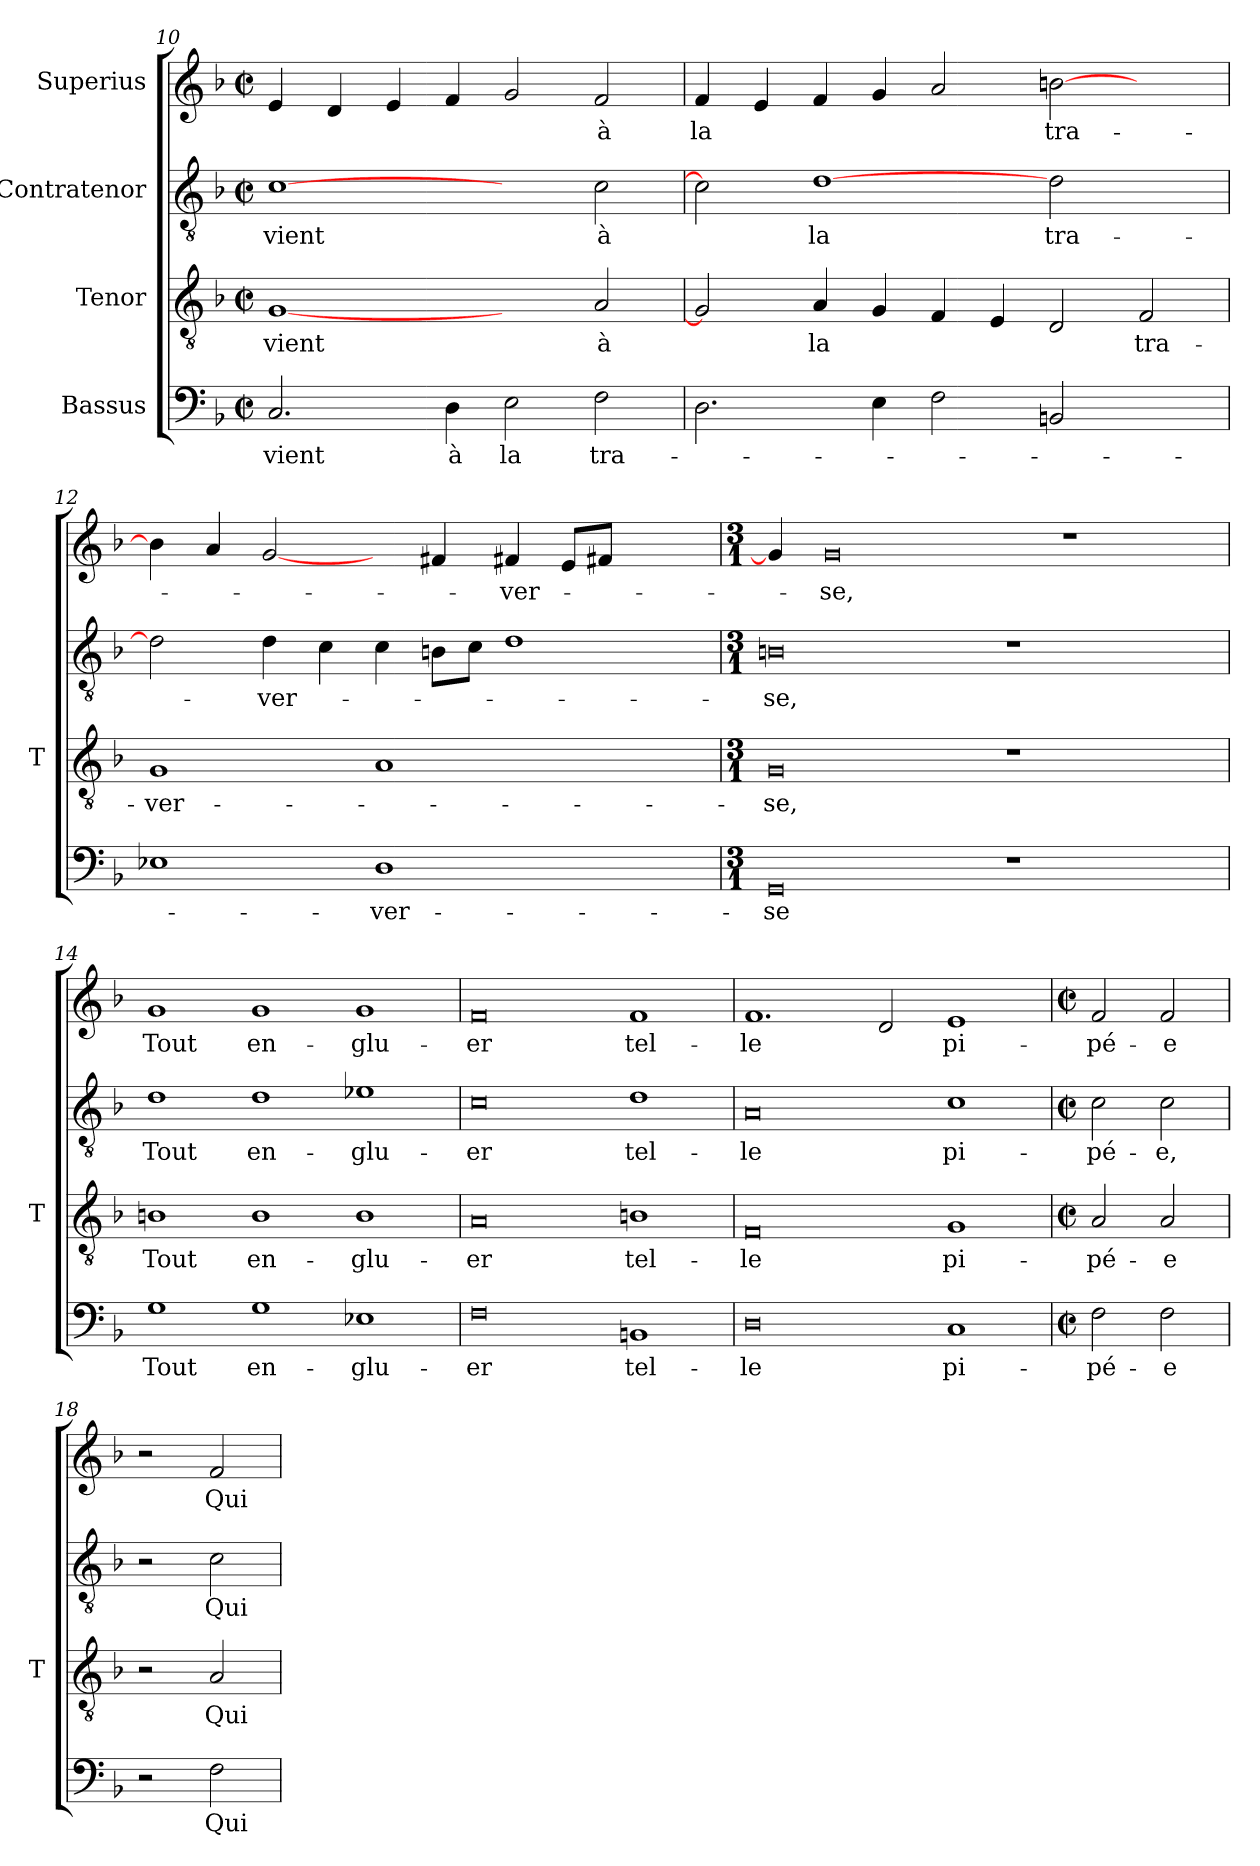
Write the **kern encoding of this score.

**kern	**text	**kern	**text	**kern	**text	**kern	**text
*part4	*part4	*part3	*part3	*part2	*part2	*part1	*part1
*staff4	*staff4	*staff3	*staff3	*staff2	*staff2	*staff1	*staff1
*I"Bassus	*	*I"Tenor	*	*I"Contratenor	*	*I"Superius	*
*	*	*I'T	*	*	*	*	*
*clefF4	*	*clefGv2	*	*clefGv2	*	*clefG2	*
*k[b-]	*	*k[b-]	*	*k[b-]	*	*k[b-]	*
*F:	*	*F:	*	*F:	*	*F:	*
*M2/2	*	*M2/2	*	*M2/2	*	*M2/2	*
*met(c|)	*	*met(c|)	*	*met(c|)	*	*met(c|)	*
=10	=10	=10	=10	=10	=10	=10	=10
2.C	-vient	[1G	-vient	[1c	-vient	4e	.
.	.	.	.	.	.	4d	.
.	.	.	.	.	.	4e	.
4D	-à	.	.	.	.	4f	.
2E	-la	2ryy	.	2ryy	.	2g	.
2F	tra-	2A	-à	2c	-à	2f	-à
=11	=11	=11	=11	=11	=11	=11	=11
2.D	.	2G]	.	2c]	.	4f	-la
.	.	.	.	.	.	4e	.
.	.	4A	-la	[1d	-la	4f	.
4E	.	4G	.	.	.	4g	.
2F	.	4F	.	.	.	2a	.
.	.	4E	.	.	.	.	.
2BB	.	2D	.	2d	tra-	[2b	tra-
2ryy	.	2F	tra-	2ryy	.	2ryy	.
=12	=12	=12	=12	=12	=12	=12	=12
1E-X	.	1G	ver-	2d]	.	4b]	.
.	.	.	.	.	.	4a	.
.	.	.	.	4d	ver-	[2g	.
.	.	.	.	4c	.	.	.
1D	ver-	1A	.	4c	.	4ryy	.
.	.	.	.	8BL	.	4f#X	.
.	.	.	.	8cJ	.	.	.
.	.	.	.	1d	.	4f#X	ver-
.	.	.	.	.	.	8eL	.
.	.	.	.	.	.	8f#XJ	.
2ryy	.	2ryy	.	.	.	2ryy	.
!!LO:LB:g=z
=13	=13	=13	=13	=13	=13	=13	=13
*M3/1	*	*M3/1	*	*M3/1	*	*M3/1	*
0GG	-se	0G	-se,	0B	-se,	4g]	.
.	.	.	.	.	.	0g	-se,
1r	.	1r	.	1r	.	.	.
.	.	.	.	.	.	1r	.
4ryy	.	4ryy	.	4ryy	.	.	.
=14	=14	=14	=14	=14	=14	=14	=14
1G	-Tout	1Bn	-Tout	1d	-Tout	1g	-Tout
1G	en-	1B	en-	1d	en-	1g	en-
1E-X	glu-	1B	glu-	1e-X	glu-	1g	glu-
=15	=15	=15	=15	=15	=15	=15	=15
0F	-er	0A	-er	0c	-er	0f	-er
1BB	tel-	1Bn	tel-	1d	tel-	1f	tel-
=16	=16	=16	=16	=16	=16	=16	=16
0D	-le	0F	-le	0A	-le	1.f	-le
.	.	.	.	.	.	2d	.
1C	pi-	1G	pi-	1c	pi-	1e	pi-
=17	=17	=17	=17	=17	=17	=17	=17
*M2/2	*	*M2/2	*	*M2/2	*	*M2/2	*
*met(c|)	*	*met(c|)	*	*met(c|)	*	*met(c|)	*
2F	pé-	2A	pé-	2c	pé-	2f	pé-
2F	-e	2A	-e	2c	-e,	2f	-e
!!LO:LB:g=z
=18	=18	=18	=18	=18	=18	=18	=18
2r	.	2r	.	2r	.	2r	.
2F	-Qui	2A	-Qui	2c	-Qui	2f	-Qui
=	=	=	=	=	=	=	=
*-	*-	*-	*-	*-	*-	*-	*-
